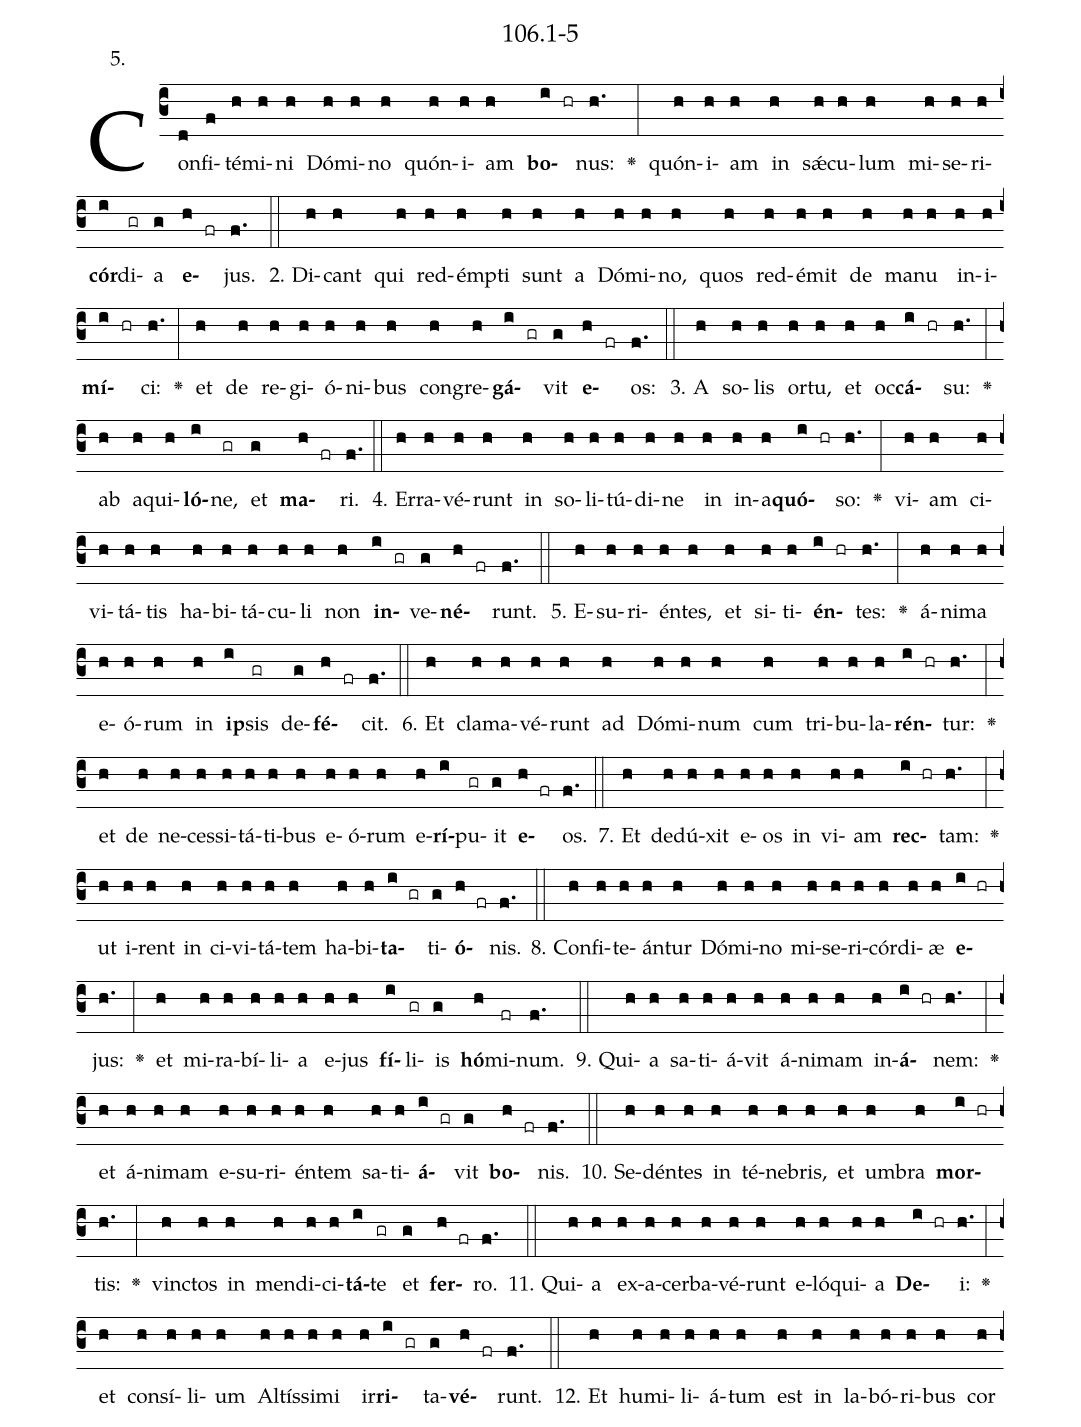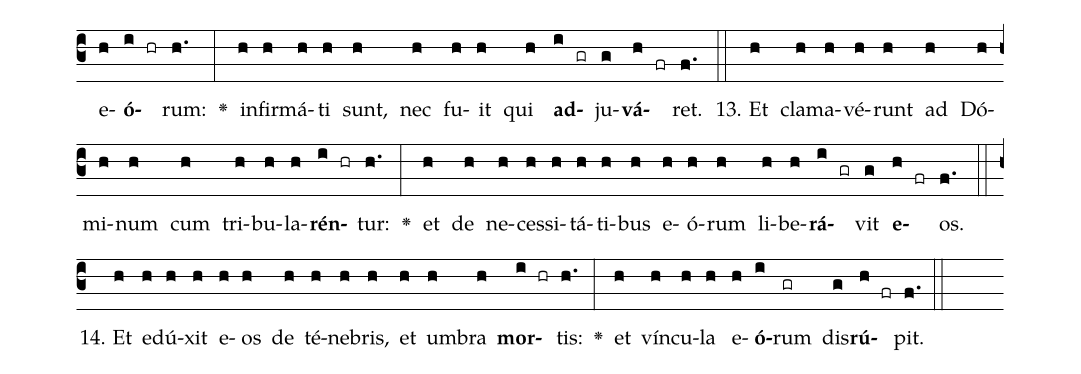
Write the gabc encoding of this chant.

name: 106.1-5;
annotation: 5.;
%%
(c3)Con(d)fi(f)té(h)mi(h)ni(h) Dó(h)mi(h)no(h) quón(h)i(h)am(h) <b>bo</b>(i hr)nus:(h.) <v>\greheightstar</v>(:) quón(h)i(h)am(h) in(h) sǽ(h)cu(h)lum(h) mi(h)se(h)ri(h)<b>cór</b>(i)di(gr)a(g) <b>e</b>(h fr)jus.(f.) (::)
2. Di(h)cant(h) qui(h) red(h)émp(h)ti(h) sunt(h) a(h) Dó(h)mi(h)no,(h) quos(h) red(h)é(h)mit(h) de(h) ma(h)nu(h) in(h)i(h)<b>mí</b>(i hr)ci:(h.) <v>\greheightstar</v>(:) et(h) de(h) re(h)gi(h)ó(h)ni(h)bus(h) con(h)gre(h)<b>gá</b>(i gr)vit(g) <b>e</b>(h fr)os:(f.) (::)
3. A(h) so(h)lis(h) or(h)tu,(h) et(h) oc(h)<b>cá</b>(i hr)su:(h.) <v>\greheightstar</v>(:) ab(h) a(h)qui(h)<b>ló</b>(i)ne,(gr) et(g) <b>ma</b>(h fr)ri.(f.) (::)
4. Er(h)ra(h)vé(h)runt(h) in(h) so(h)li(h)tú(h)di(h)ne(h) in(h) in(h)a(h)<b>quó</b>(i hr)so:(h.) <v>\greheightstar</v>(:) vi(h)am(h) ci(h)vi(h)tá(h)tis(h) ha(h)bi(h)tá(h)cu(h)li(h) non(h) <b>in</b>(i gr)ve(g)<b>né</b>(h fr)runt.(f.) (::)
5. E(h)su(h)ri(h)én(h)tes,(h) et(h) si(h)ti(h)<b>én</b>(i hr)tes:(h.) <v>\greheightstar</v>(:) á(h)ni(h)ma(h) e(h)ó(h)rum(h) in(h) <b>ip</b>(i)sis(gr) de(g)<b>fé</b>(h fr)cit.(f.) (::)
6. Et(h) cla(h)ma(h)vé(h)runt(h) ad(h) Dó(h)mi(h)num(h) cum(h) tri(h)bu(h)la(h)<b>rén</b>(i hr)tur:(h.) <v>\greheightstar</v>(:) et(h) de(h) ne(h)ces(h)si(h)tá(h)ti(h)bus(h) e(h)ó(h)rum(h) e(h)<b>rí</b>(i)pu(gr)it(g) <b>e</b>(h fr)os.(f.) (::)
7. Et(h) de(h)dú(h)xit(h) e(h)os(h) in(h) vi(h)am(h) <b>rec</b>(i hr)tam:(h.) <v>\greheightstar</v>(:) ut(h) i(h)rent(h) in(h) ci(h)vi(h)tá(h)tem(h) ha(h)bi(h)<b>ta</b>(i gr)ti(g)<b>ó</b>(h fr)nis.(f.) (::)
8. Con(h)fi(h)te(h)án(h)tur(h) Dó(h)mi(h)no(h) mi(h)se(h)ri(h)cór(h)di(h)æ(h) <b>e</b>(i hr)jus:(h.) <v>\greheightstar</v>(:) et(h) mi(h)ra(h)bí(h)li(h)a(h) e(h)jus(h) <b>fí</b>(i)li(gr)is(g) <b>hó</b>(h)mi(fr)num.(f.) (::)
9. Qui(h)a(h) sa(h)ti(h)á(h)vit(h) á(h)ni(h)mam(h) in(h)<b>á</b>(i hr)nem:(h.) <v>\greheightstar</v>(:) et(h) á(h)ni(h)mam(h) e(h)su(h)ri(h)én(h)tem(h) sa(h)ti(h)<b>á</b>(i gr)vit(g) <b>bo</b>(h fr)nis.(f.) (::)
10. Se(h)dén(h)tes(h) in(h) té(h)ne(h)bris,(h) et(h) um(h)bra(h) <b>mor</b>(i hr)tis:(h.) <v>\greheightstar</v>(:) vinc(h)tos(h) in(h) men(h)di(h)ci(h)<b>tá</b>(i)te(gr) et(g) <b>fer</b>(h fr)ro.(f.) (::)
11. Qui(h)a(h) ex(h)a(h)cer(h)ba(h)vé(h)runt(h) e(h)ló(h)qui(h)a(h) <b>De</b>(i hr)i:(h.) <v>\greheightstar</v>(:) et(h) con(h)sí(h)li(h)um(h) Al(h)tís(h)si(h)mi(h) ir(h)<b>ri</b>(i gr)ta(g)<b>vé</b>(h fr)runt.(f.) (::)
12. Et(h) hu(h)mi(h)li(h)á(h)tum(h) est(h) in(h) la(h)bó(h)ri(h)bus(h) cor(h) e(h)<b>ó</b>(i hr)rum:(h.) <v>\greheightstar</v>(:) in(h)fir(h)má(h)ti(h) sunt,(h) nec(h) fu(h)it(h) qui(h) <b>ad</b>(i gr)ju(g)<b>vá</b>(h fr)ret.(f.) (::)
13. Et(h) cla(h)ma(h)vé(h)runt(h) ad(h) Dó(h)mi(h)num(h) cum(h) tri(h)bu(h)la(h)<b>rén</b>(i hr)tur:(h.) <v>\greheightstar</v>(:) et(h) de(h) ne(h)ces(h)si(h)tá(h)ti(h)bus(h) e(h)ó(h)rum(h) li(h)be(h)<b>rá</b>(i gr)vit(g) <b>e</b>(h fr)os.(f.) (::)
14. Et(h) e(h)dú(h)xit(h) e(h)os(h) de(h) té(h)ne(h)bris,(h) et(h) um(h)bra(h) <b>mor</b>(i hr)tis:(h.) <v>\greheightstar</v>(:) et(h) vín(h)cu(h)la(h) e(h)<b>ó</b>(i)rum(gr) dis(g)<b>rú</b>(h fr)pit.(f.) (::)
